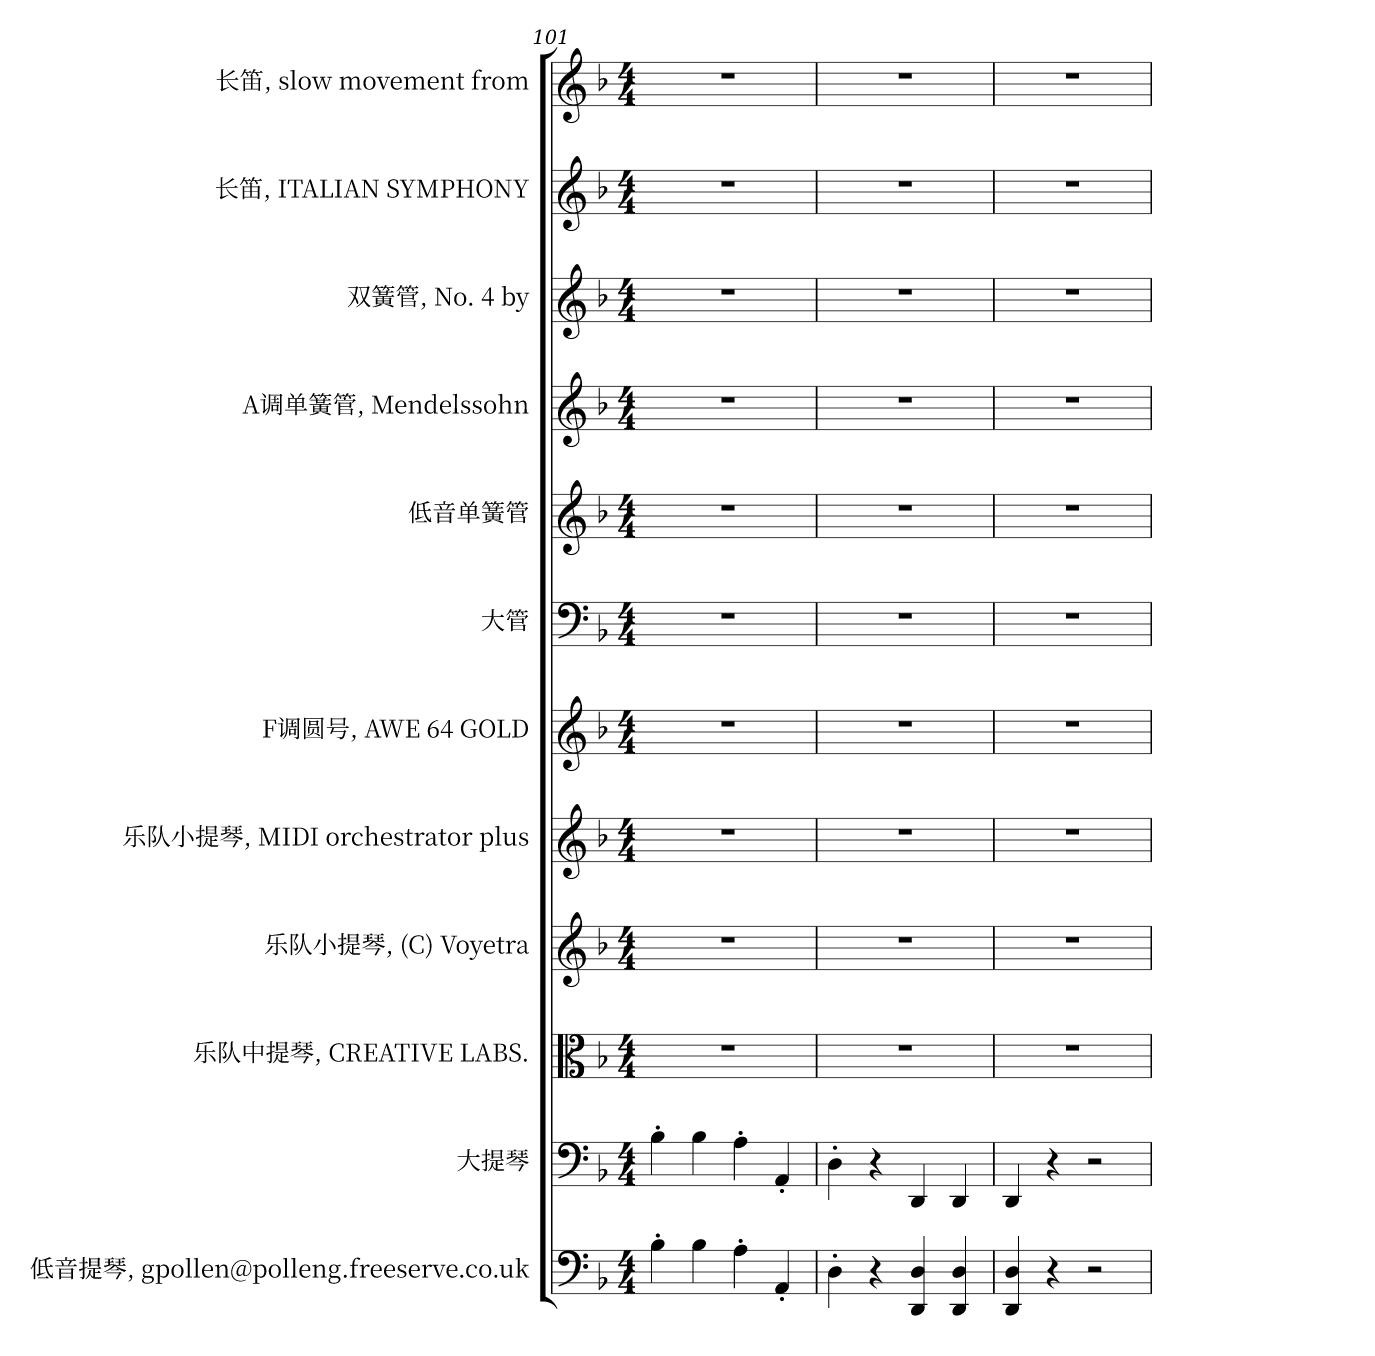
**kern	**kern	**kern	**kern	**kern	**kern	**kern	**kern	**kern	**kern	**kern	**kern
*part12	*part11	*part10	*part9	*part8	*part7	*part6	*part5	*part4	*part3	*part2	*part1
*staff12	*staff11	*staff10	*staff9	*staff8	*staff7	*staff6	*staff5	*staff4	*staff3	*staff2	*staff1
*I"低音提琴, gpollen@polleng.freeserve.co.uk	*I"大提琴	*I"乐队中提琴, CREATIVE LABS.	*I"乐队小提琴, (C) Voyetra	*I"乐队小提琴, MIDI orchestrator plus	*I"F调圆号, AWE 64 GOLD	*I"大管	*I"低音单簧管	*I"A调单簧管, Mendelssohn	*I"双簧管, No. 4 by	*I"长笛, ITALIAN SYMPHONY	*I"长笛, slow movement from
*clefF4	*clefF4	*clefC3	*clefG2	*clefG2	*clefG2	*clefF4	*clefG2	*clefG2	*clefG2	*clefG2	*clefG2
*ITrd7c12	*	*	*	*	*ITrd4c7	*	*ITrd1c2	*ITrd1c2	*	*	*
*k[b-]	*k[b-]	*k[b-]	*k[b-]	*k[b-]	*k[b-e-]	*k[b-]	*k[b-e-a-]	*k[b-e-a-]	*k[b-]	*k[b-]	*k[b-]
*M4/4	*M4/4	*M4/4	*M4/4	*M4/4	*M4/4	*M4/4	*M4/4	*M4/4	*M4/4	*M4/4	*M4/4
=101	=101	=101	=101	=101	=101	=101	=101	=101	=101	=101	=101
4BB-'\	4B-'\	1r	1r	1r	1r	1r	1r	1r	1r	1r	1r
4BB-\	4B-\	.	.	.	.	.	.	.	.	.	.
4AA'\	4A'\	.	.	.	.	.	.	.	.	.	.
4AAA'/	4AA'/	.	.	.	.	.	.	.	.	.	.
=102	=102	=102	=102	=102	=102	=102	=102	=102	=102	=102	=102
4DD'\	4D'\	1r	1r	1r	1r	1r	1r	1r	1r	1r	1r
4r	4r	.	.	.	.	.	.	.	.	.	.
4DDD/ 4DD/	4DD/	.	.	.	.	.	.	.	.	.	.
4DDD/ 4DD/	4DD/	.	.	.	.	.	.	.	.	.	.
=103	=103	=103	=103	=103	=103	=103	=103	=103	=103	=103	=103
4DDD/ 4DD/	4DD/	1r	1r	1r	1r	1r	1r	1r	1r	1r	1r
4r	4r	.	.	.	.	.	.	.	.	.	.
2r	2r	.	.	.	.	.	.	.	.	.	.
=	=	=	=	=	=	=	=	=	=	=	=
*-	*-	*-	*-	*-	*-	*-	*-	*-	*-	*-	*-
